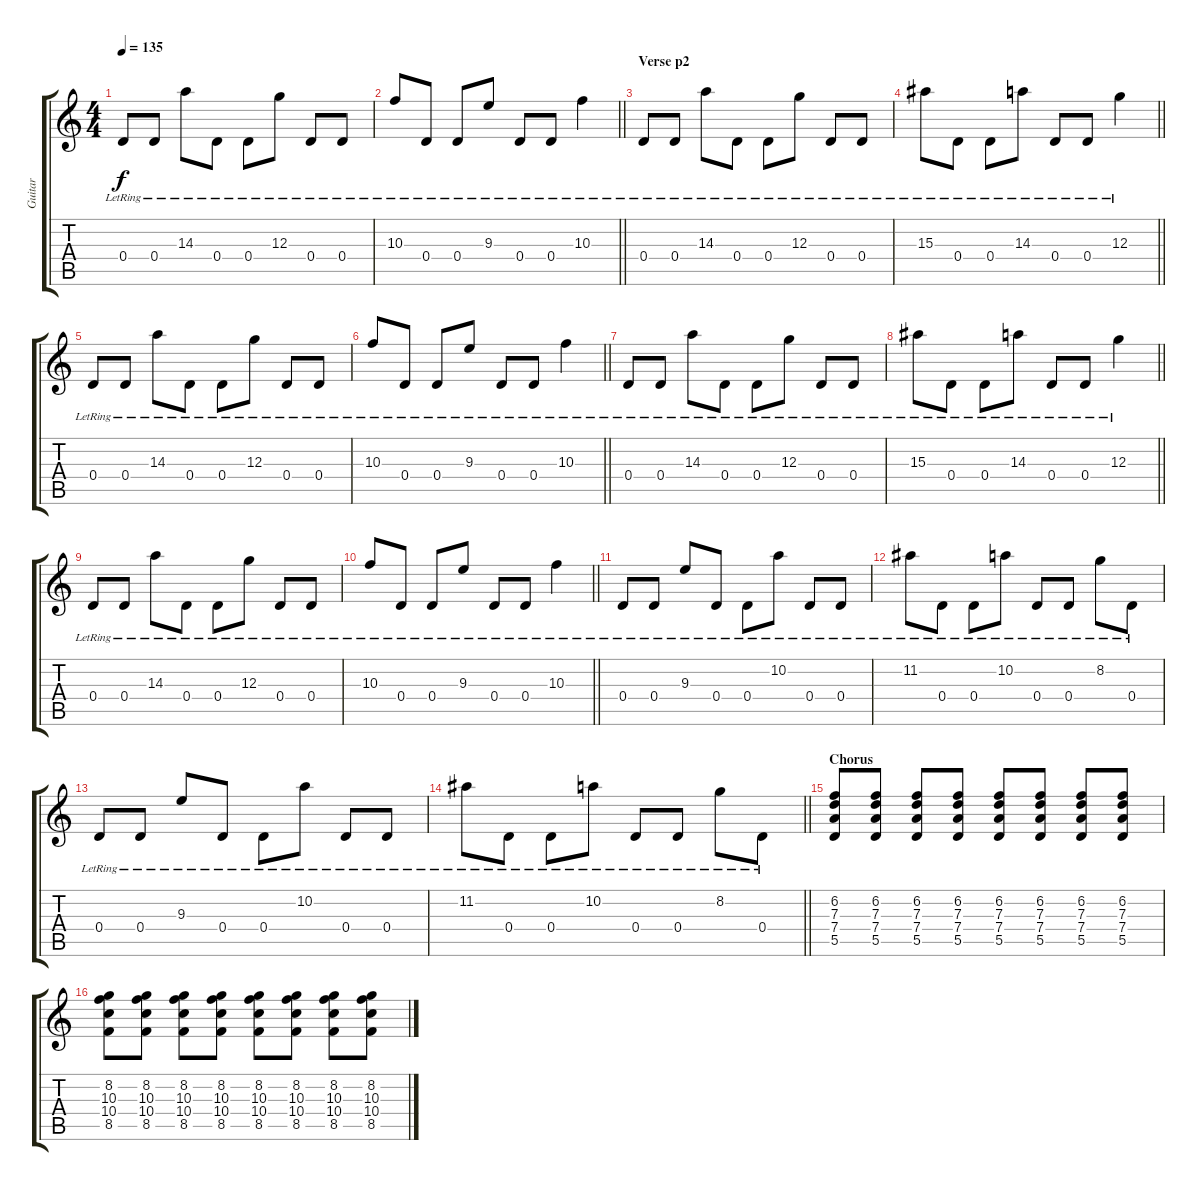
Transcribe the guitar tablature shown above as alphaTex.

\track ("Guitar" "Guitar") {instrument overdrivenguitar}
\staff {score tabs}
\tuning (E4 B3 G3 D3 A2 D2) {hide}
\ts (4 4)
\tempo 135
\clef g2
\ks c
0.4{lr}.8{dy f instrument electricguitarclean} 0.4{lr}.8 14.3{lr}.8 0.4{lr}.8 0.4{lr}.8 12.3{lr}.8 0.4{lr}.8 0.4{lr}.8 |
\barLineRight lightlight
10.3{lr}.8 0.4{lr}.8 0.4{lr}.8 9.3{lr}.8 0.4{lr}.8 0.4{lr}.8 10.3{lr}.4 |
\section ("" "Verse p2")
0.4{lr}.8{instrument electricguitarclean} 0.4{lr}.8 14.3{lr}.8 0.4{lr}.8 0.4{lr}.8 12.3{lr}.8 0.4{lr}.8 0.4{lr}.8 |
\barLineRight lightlight
15.3{lr}.8 0.4{lr}.8 0.4{lr}.8 14.3{lr}.8 0.4{lr}.8 0.4{lr}.8 12.3{lr}.4 |
0.4{lr}.8{instrument electricguitarclean} 0.4{lr}.8 14.3{lr}.8 0.4{lr}.8 0.4{lr}.8 12.3{lr}.8 0.4{lr}.8 0.4{lr}.8 |
\barLineRight lightlight
10.3{lr}.8 0.4{lr}.8 0.4{lr}.8 9.3{lr}.8 0.4{lr}.8 0.4{lr}.8 10.3{lr}.4 |
0.4{lr}.8{instrument electricguitarclean} 0.4{lr}.8 14.3{lr}.8 0.4{lr}.8 0.4{lr}.8 12.3{lr}.8 0.4{lr}.8 0.4{lr}.8 |
\barLineRight lightlight
15.3{lr}.8 0.4{lr}.8 0.4{lr}.8 14.3{lr}.8 0.4{lr}.8 0.4{lr}.8 12.3{lr}.4 |
0.4{lr}.8{instrument electricguitarclean} 0.4{lr}.8 14.3{lr}.8 0.4{lr}.8 0.4{lr}.8 12.3{lr}.8 0.4{lr}.8 0.4{lr}.8 |
\barLineRight lightlight
10.3{lr}.8 0.4{lr}.8 0.4{lr}.8 9.3{lr}.8 0.4{lr}.8 0.4{lr}.8 10.3{lr}.4 |
\section ("" "")
0.4{lr}.8 0.4{lr}.8 9.3{lr}.8 0.4{lr}.8 0.4{lr}.8 10.2{lr}.8 0.4{lr}.8 0.4{lr}.8 |
11.2{lr}.8 0.4{lr}.8 0.4{lr}.8 10.2{lr}.8 0.4{lr}.8 0.4{lr}.8 8.2{lr}.8 0.4{lr}.8 |
0.4{lr}.8 0.4{lr}.8 9.3{lr}.8 0.4{lr}.8 0.4{lr}.8 10.2{lr}.8 0.4{lr}.8 0.4{lr}.8 |
\barLineRight lightlight
11.2{lr}.8 0.4{lr}.8 0.4{lr}.8 10.2{lr}.8 0.4{lr}.8 0.4{lr}.8 8.2{lr}.8 0.4{lr}.8 |
\section ("" "Chorus")
(6.2 7.3 7.4 5.5).8{instrument electricguitarmuted} (6.2 7.3 7.4 5.5).8 (6.2 7.3 7.4 5.5).8 (6.2 7.3 7.4 5.5).8 (6.2 7.3 7.4 5.5).8 (6.2 7.3 7.4 5.5).8 (6.2 7.3 7.4 5.5).8 (6.2 7.3 7.4 5.5).8 |
(8.2 10.3 10.4 8.5).8 (8.2 10.3 10.4 8.5).8 (8.2 10.3 10.4 8.5).8 (8.2 10.3 10.4 8.5).8 (8.2 10.3 10.4 8.5).8 (8.2 10.3 10.4 8.5).8 (8.2 10.3 10.4 8.5).8 (8.2 10.3 10.4 8.5).8
